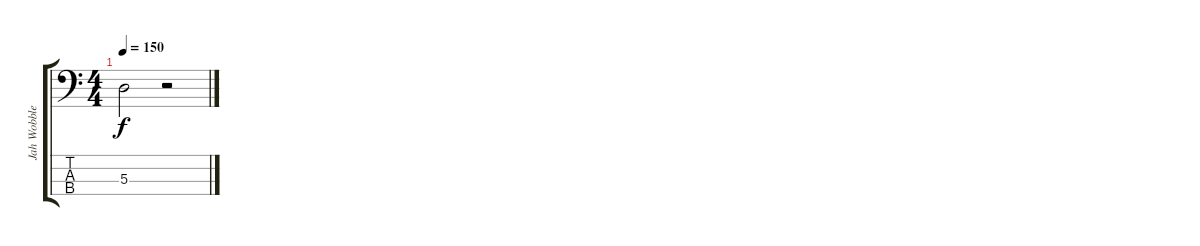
\track ("Jah Wobble" "Jah Wobble") {instrument electricbasspick}
\staff {score tabs}
\tuning (G2 D2 A1 E1) {hide}
\ts (4 4)
\tempo 150
\clef f4
\ks c
5.3{t}.2{dy f} r.2
